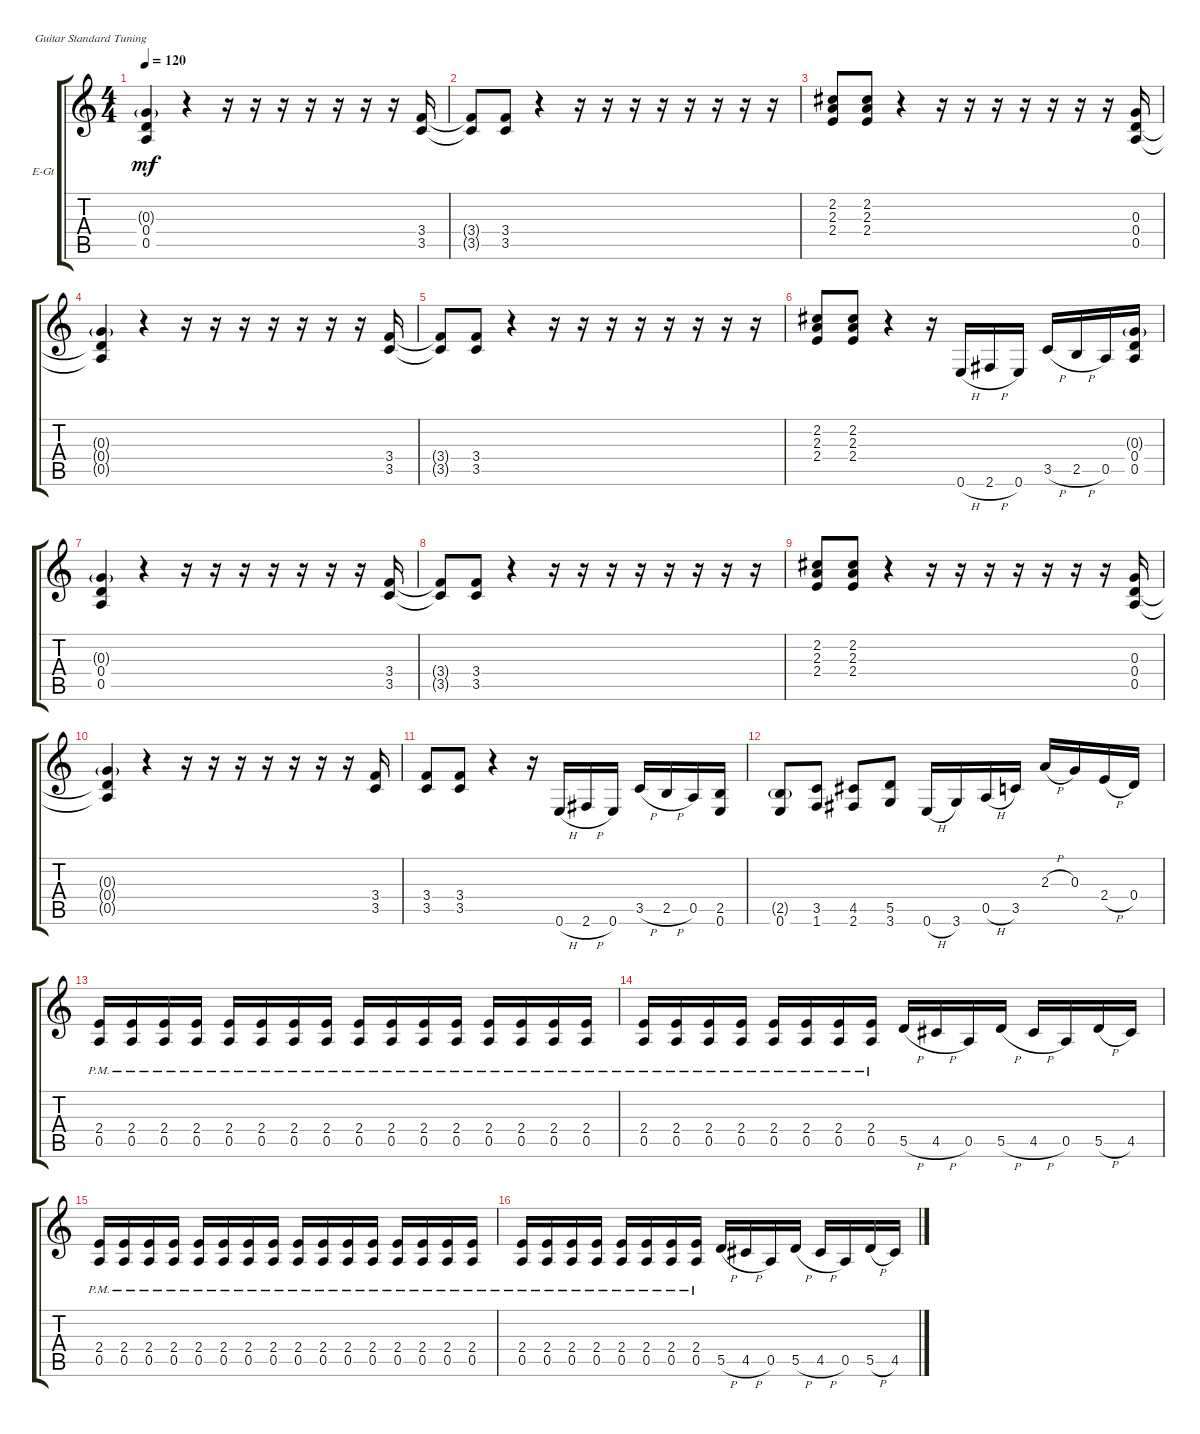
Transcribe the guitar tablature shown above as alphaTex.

\defaultSystemsLayout 4
\bracketExtendMode groupsimilarinstruments
\firstSystemTrackNameOrientation horizontal
\otherSystemsTrackNameOrientation horizontal
\track ("Mick Cripps" "E-Gt") {instrument distortionguitar}
\staff {score tabs}
\tuning (E4 B3 G3 D3 A2 E2)
\ts (4 4)
\tempo 120
\clef g2
\ks c
(0.4{t} 0.5{t} 0.3{g}).4{dy mf} r.4 r.16 r.16 r.16 r.16 r.16 r.16 r.16 (3.4 3.5).16 |
(3.4{t} 3.5{t}).8 (3.4 3.5).8 r.4 r.16 r.16 r.16 r.16 r.16 r.16 r.16 r.16 |
(2.3 2.4 2.2).8 (2.3 2.4 2.2).8 r.4 r.16 r.16 r.16 r.16 r.16 r.16 r.16 (0.4 0.5 0.3).16 |
(0.4{t} 0.5{t} 0.3{g}).4 r.4 r.16 r.16 r.16 r.16 r.16 r.16 r.16 (3.4 3.5).16 |
(3.4{t} 3.5{t}).8 (3.4 3.5).8 r.4 r.16 r.16 r.16 r.16 r.16 r.16 r.16 r.16 |
(2.3 2.4 2.2).8 (2.3 2.4 2.2).8 r.4 r.16 0.6{h}.16 2.6{h}.16 0.6.16 3.5{h}.16 2.5{h}.16 0.5.16 (0.4 0.5 0.3{g}).16 |
(0.4 0.5 0.3{g}).4 r.4 r.16 r.16 r.16 r.16 r.16 r.16 r.16 (3.4 3.5).16 |
(3.4{t} 3.5{t}).8 (3.4 3.5).8 r.4 r.16 r.16 r.16 r.16 r.16 r.16 r.16 r.16 |
(2.3 2.4 2.2).8 (2.3 2.4 2.2).8 r.4 r.16 r.16 r.16 r.16 r.16 r.16 r.16 (0.4 0.5 0.3).16 |
(0.4{t} 0.5{t} 0.3{g}).4 r.4 r.16 r.16 r.16 r.16 r.16 r.16 r.16 (3.4 3.5).16 |
(3.4 3.5).8 (3.4 3.5).8 r.4 r.16 0.6{h}.16 2.6{h}.16 0.6.16 3.5{h}.16 2.5{h}.16 0.5.16 (0.6 2.5).16 |
(0.6 2.5{g}).8 (1.6 3.5).8 (2.6 4.5).8 (3.6 5.5).8 0.6{h}.16 3.6.16 0.5{h}.16 3.5.16 2.3{h}.16 0.3.16 2.4{h}.16 0.4.16 |
(0.5 2.4{pm}).16 (0.5 2.4{pm}).16 (0.5 2.4{pm}).16 (0.5 2.4{pm}).16 (0.5 2.4{pm}).16 (0.5 2.4{pm}).16 (0.5 2.4{pm}).16 (0.5 2.4{pm}).16 (0.5 2.4{pm}).16 (0.5 2.4{pm}).16 (0.5 2.4{pm}).16 (0.5 2.4{pm}).16 (0.5 2.4{pm}).16 (0.5 2.4{pm}).16 (0.5 2.4{pm}).16 (0.5 2.4{pm}).16 |
(0.5 2.4{pm}).16 (0.5 2.4{pm}).16 (0.5 2.4{pm}).16 (0.5 2.4{pm}).16 (0.5 2.4{pm}).16 (0.5 2.4{pm}).16 (0.5 2.4{pm}).16 (0.5 2.4{pm}).16 5.5{h}.16 4.5{h}.16 0.5.16 5.5{h}.16 4.5{h}.16 0.5.16 5.5{h}.16 4.5.16 |
(0.5 2.4{pm}).16 (0.5 2.4{pm}).16 (0.5 2.4{pm}).16 (0.5 2.4{pm}).16 (0.5 2.4{pm}).16 (0.5 2.4{pm}).16 (0.5 2.4{pm}).16 (0.5 2.4{pm}).16 (0.5 2.4{pm}).16 (0.5 2.4{pm}).16 (0.5 2.4{pm}).16 (0.5 2.4{pm}).16 (0.5 2.4{pm}).16 (0.5 2.4{pm}).16 (0.5 2.4{pm}).16 (0.5 2.4{pm}).16 |
(0.5 2.4{pm}).16 (0.5 2.4{pm}).16 (0.5 2.4{pm}).16 (0.5 2.4{pm}).16 (0.5 2.4{pm}).16 (0.5 2.4{pm}).16 (0.5 2.4{pm}).16 (0.5 2.4{pm}).16 5.5{h}.16 4.5{h}.16 0.5.16 5.5{h}.16 4.5{h}.16 0.5.16 5.5{h}.16 4.5.16
